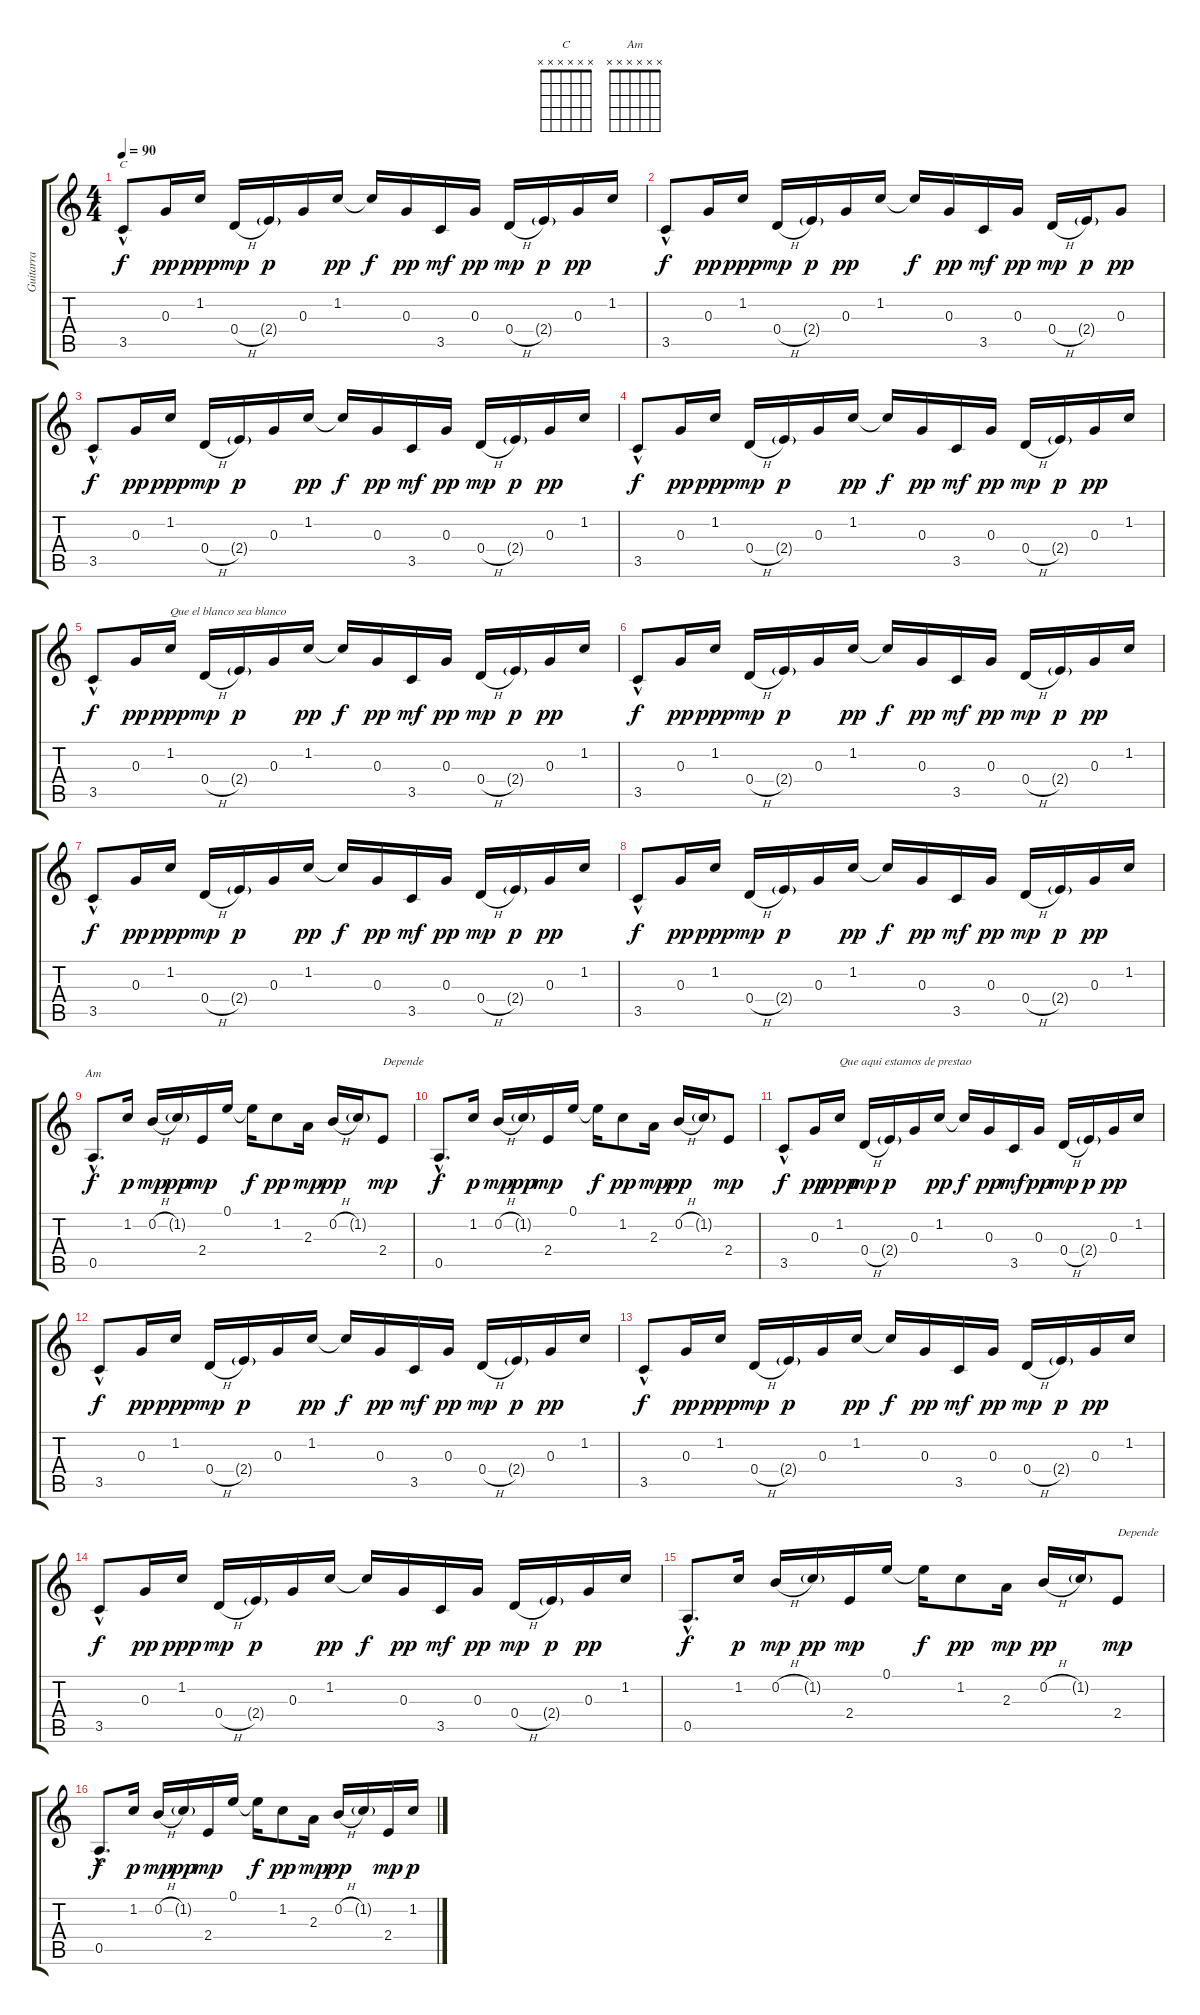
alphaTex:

\track ("Guitarra" "Guitarra") {instrument acousticguitarsteel}
\staff {score tabs}
\tuning (E4 B3 G3 D3 A2 E2) {hide}
\chord ("C" x x x x x x) {firstfret 0}
\chord ("Am" x x x x x x) {firstfret 0}
\ts (4 4)
\tempo 90
\clef g2
\ks c
3.5{hac}.8{ch "C" dy f instrument acousticguitarsteel} 0.3.16{dy pp} 1.2.16{dy ppp} 0.4{h}.16{dy mp} 2.4{g}.16{dy p} 0.3.16 1.2.16{dy pp} 1.2{t}.16{dy f} 0.3.16{dy pp} 3.5.16{dy mf} 0.3.16{dy pp} 0.4{h}.16{dy mp} 2.4{g}.16{dy p} 0.3.16{dy pp} 1.2.16 |
3.5{hac}.8{dy f} 0.3.16{dy pp} 1.2.16{dy ppp} 0.4{h}.16{dy mp} 2.4{g}.16{dy p} 0.3.16{dy pp} 1.2.16 1.2{t}.16{dy f} 0.3.16{dy pp} 3.5.16{dy mf} 0.3.16{dy pp} 0.4{h}.16{dy mp} 2.4{g}.16{dy p} 0.3.8{dy pp} |
3.5{hac}.8{dy f} 0.3.16{dy pp} 1.2.16{dy ppp} 0.4{h}.16{dy mp} 2.4{g}.16{dy p} 0.3.16 1.2.16{dy pp} 1.2{t}.16{dy f} 0.3.16{dy pp} 3.5.16{dy mf} 0.3.16{dy pp} 0.4{h}.16{dy mp} 2.4{g}.16{dy p} 0.3.16{dy pp} 1.2.16 |
3.5{hac}.8{dy f} 0.3.16{dy pp} 1.2.16{dy ppp} 0.4{h}.16{dy mp} 2.4{g}.16{dy p} 0.3.16 1.2.16{dy pp} 1.2{t}.16{dy f} 0.3.16{dy pp} 3.5.16{dy mf} 0.3.16{dy pp} 0.4{h}.16{dy mp} 2.4{g}.16{dy p} 0.3.16{dy pp} 1.2.16 |
3.5{hac}.8{dy f} 0.3.16{dy pp} 1.2.16{txt "Que el blanco sea blanco" dy ppp} 0.4{h}.16{dy mp} 2.4{g}.16{dy p} 0.3.16 1.2.16{dy pp} 1.2{t}.16{dy f} 0.3.16{dy pp} 3.5.16{dy mf} 0.3.16{dy pp} 0.4{h}.16{dy mp} 2.4{g}.16{dy p} 0.3.16{dy pp} 1.2.16 |
3.5{hac}.8{dy f} 0.3.16{dy pp} 1.2.16{dy ppp} 0.4{h}.16{dy mp} 2.4{g}.16{dy p} 0.3.16 1.2.16{dy pp} 1.2{t}.16{dy f} 0.3.16{dy pp} 3.5.16{dy mf} 0.3.16{dy pp} 0.4{h}.16{dy mp} 2.4{g}.16{dy p} 0.3.16{dy pp} 1.2.16 |
3.5{hac}.8{dy f} 0.3.16{dy pp} 1.2.16{dy ppp} 0.4{h}.16{dy mp} 2.4{g}.16{dy p} 0.3.16 1.2.16{dy pp} 1.2{t}.16{dy f} 0.3.16{dy pp} 3.5.16{dy mf} 0.3.16{dy pp} 0.4{h}.16{dy mp} 2.4{g}.16{dy p} 0.3.16{dy pp} 1.2.16 |
3.5{hac}.8{dy f} 0.3.16{dy pp} 1.2.16{dy ppp} 0.4{h}.16{dy mp} 2.4{g}.16{dy p} 0.3.16 1.2.16{dy pp} 1.2{t}.16{dy f} 0.3.16{dy pp} 3.5.16{dy mf} 0.3.16{dy pp} 0.4{h}.16{dy mp} 2.4{g}.16{dy p} 0.3.16{dy pp} 1.2.16 |
0.5{hac}.8{d ch "Am" dy f} 1.2.16{dy p} 0.2{h}.16{dy mp} 1.2{g}.16{dy pp} 2.4.16{dy mp} 0.1.16 0.1{t}.16{dy f} 1.2.8{dy pp} 2.3.16{dy mp} 0.2{h}.16{dy pp} 1.2{g}.16 2.4.8{txt "Depende" dy mp} |
0.5{hac}.8{d dy f} 1.2.16{dy p} 0.2{h}.16{dy mp} 1.2{g}.16{dy pp} 2.4.16{dy mp} 0.1.16 0.1{t}.16{dy f} 1.2.8{dy pp} 2.3.16{dy mp} 0.2{h}.16{dy pp} 1.2{g}.16 2.4.8{dy mp} |
3.5{hac}.8{dy f} 0.3.16{dy pp} 1.2.16{txt "Que aqui estamos de prestao" dy ppp} 0.4{h}.16{dy mp} 2.4{g}.16{dy p} 0.3.16 1.2.16{dy pp} 1.2{t}.16{dy f} 0.3.16{dy pp} 3.5.16{dy mf} 0.3.16{dy pp} 0.4{h}.16{dy mp} 2.4{g}.16{dy p} 0.3.16{dy pp} 1.2.16 |
3.5{hac}.8{dy f} 0.3.16{dy pp} 1.2.16{dy ppp} 0.4{h}.16{dy mp} 2.4{g}.16{dy p} 0.3.16 1.2.16{dy pp} 1.2{t}.16{dy f} 0.3.16{dy pp} 3.5.16{dy mf} 0.3.16{dy pp} 0.4{h}.16{dy mp} 2.4{g}.16{dy p} 0.3.16{dy pp} 1.2.16 |
3.5{hac}.8{dy f} 0.3.16{dy pp} 1.2.16{dy ppp} 0.4{h}.16{dy mp} 2.4{g}.16{dy p} 0.3.16 1.2.16{dy pp} 1.2{t}.16{dy f} 0.3.16{dy pp} 3.5.16{dy mf} 0.3.16{dy pp} 0.4{h}.16{dy mp} 2.4{g}.16{dy p} 0.3.16{dy pp} 1.2.16 |
3.5{hac}.8{dy f} 0.3.16{dy pp} 1.2.16{dy ppp} 0.4{h}.16{dy mp} 2.4{g}.16{dy p} 0.3.16 1.2.16{dy pp} 1.2{t}.16{dy f} 0.3.16{dy pp} 3.5.16{dy mf} 0.3.16{dy pp} 0.4{h}.16{dy mp} 2.4{g}.16{dy p} 0.3.16{dy pp} 1.2.16 |
0.5{hac}.8{d dy f} 1.2.16{dy p} 0.2{h}.16{dy mp} 1.2{g}.16{dy pp} 2.4.16{dy mp} 0.1.16 0.1{t}.16{dy f} 1.2.8{dy pp} 2.3.16{dy mp} 0.2{h}.16{dy pp} 1.2{g}.16 2.4.8{txt "Depende" dy mp} |
0.5{hac}.8{d dy f} 1.2.16{dy p} 0.2{h}.16{dy mp} 1.2{g}.16{dy pp} 2.4.16{dy mp} 0.1.16 0.1{t}.16{dy f} 1.2.8{dy pp} 2.3.16{dy mp} 0.2{h}.16{dy pp} 1.2{g}.16 2.4.16{dy mp} 1.2.16{dy p}
